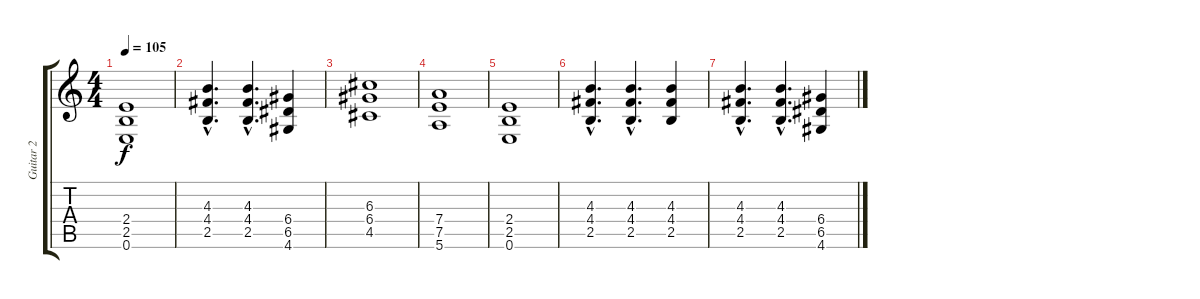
\track ("Guitar 2" "Guitar 2") {instrument distortionguitar}
\staff {score tabs}
\tuning (E4 B3 G3 D3 A2 E2) {hide}
\ts (4 4)
\tempo 105
\clef g2
\ks c
(2.4 2.5 0.6).1{dy f} |
(4.3{hac} 4.4{hac} 2.5{hac}).4{d} (4.3{hac} 4.4{hac} 2.5{hac}).4{d} (6.4 6.5 4.6).4 |
(6.3 6.4 4.5).1 |
(7.4 7.5 5.6).1 |
(2.4 2.5 0.6).1 |
(4.3{hac} 4.4{hac} 2.5{hac}).4{d} (4.3{hac} 4.4{hac} 2.5{hac}).4{d} (4.3 4.4 2.5).4 |
(4.3{hac} 4.4{hac} 2.5{hac}).4{d} (4.3{hac} 4.4{hac} 2.5{hac}).4{d} (6.4 6.5 4.6).4
